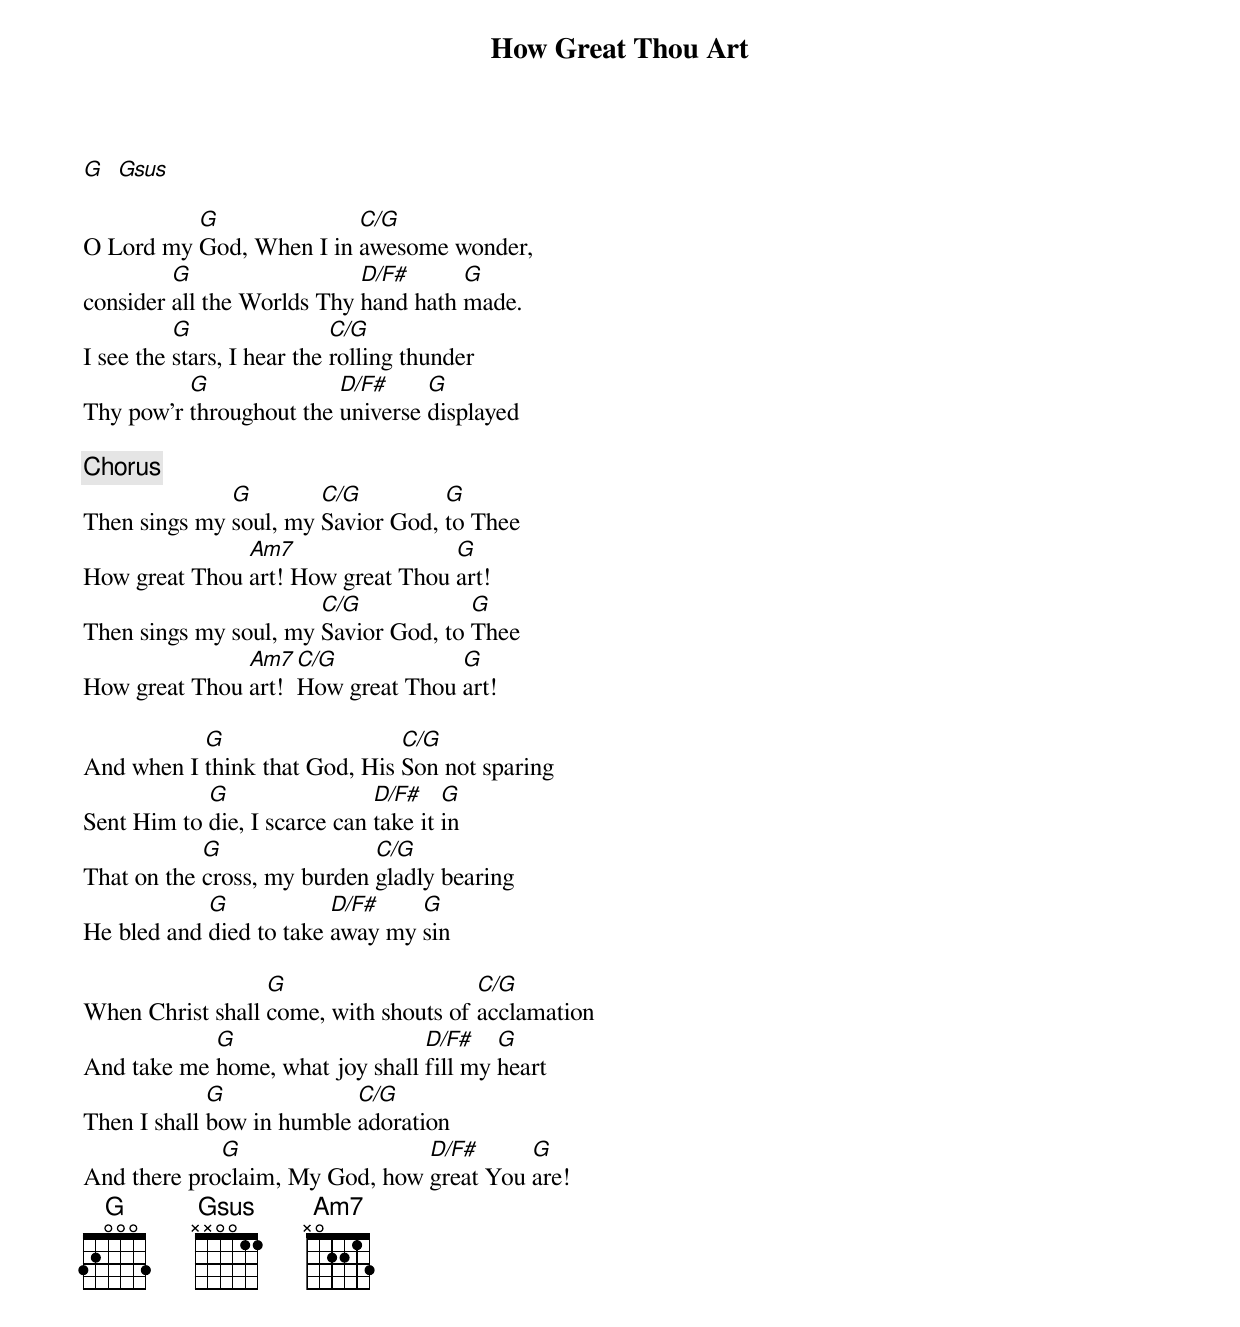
{Title: How Great Thou Art}
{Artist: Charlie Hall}

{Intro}
[G]  [Gsus]

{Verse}
O Lord my [G]God, When I in [C/G]awesome wonder,
consider [G]all the Worlds Thy [D/F#]hand hath [G]made.
I see the [G]stars, I hear the [C/G]rolling thunder
Thy pow'r [G]throughout the [D/F#]universe [G]displayed

{Chorus}
Then sings my [G]soul, my [C/G]Savior God, [G]to Thee
How great Thou [Am7]art! How great Thou [G]art!
Then sings my soul, my [C/G]Savior God, to [G]Thee
How great Thou [Am7]art! [C/G]How great Thou [G]art!

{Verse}
And when I [G]think that God, His [C/G]Son not sparing
Sent Him to [G]die, I scarce can [D/F#]take it [G]in
That on the [G]cross, my burden [C/G]gladly bearing
He bled and [G]died to take [D/F#]away my [G]sin

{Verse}
When Christ shall [G]come, with shouts of [C/G]acclamation
And take me [G]home, what joy shall [D/F#]fill my [G]heart
Then I shall [G]bow in humble [C/G]adoration
And there pro[G]claim, My God, how [D/F#]great You [G]are!
